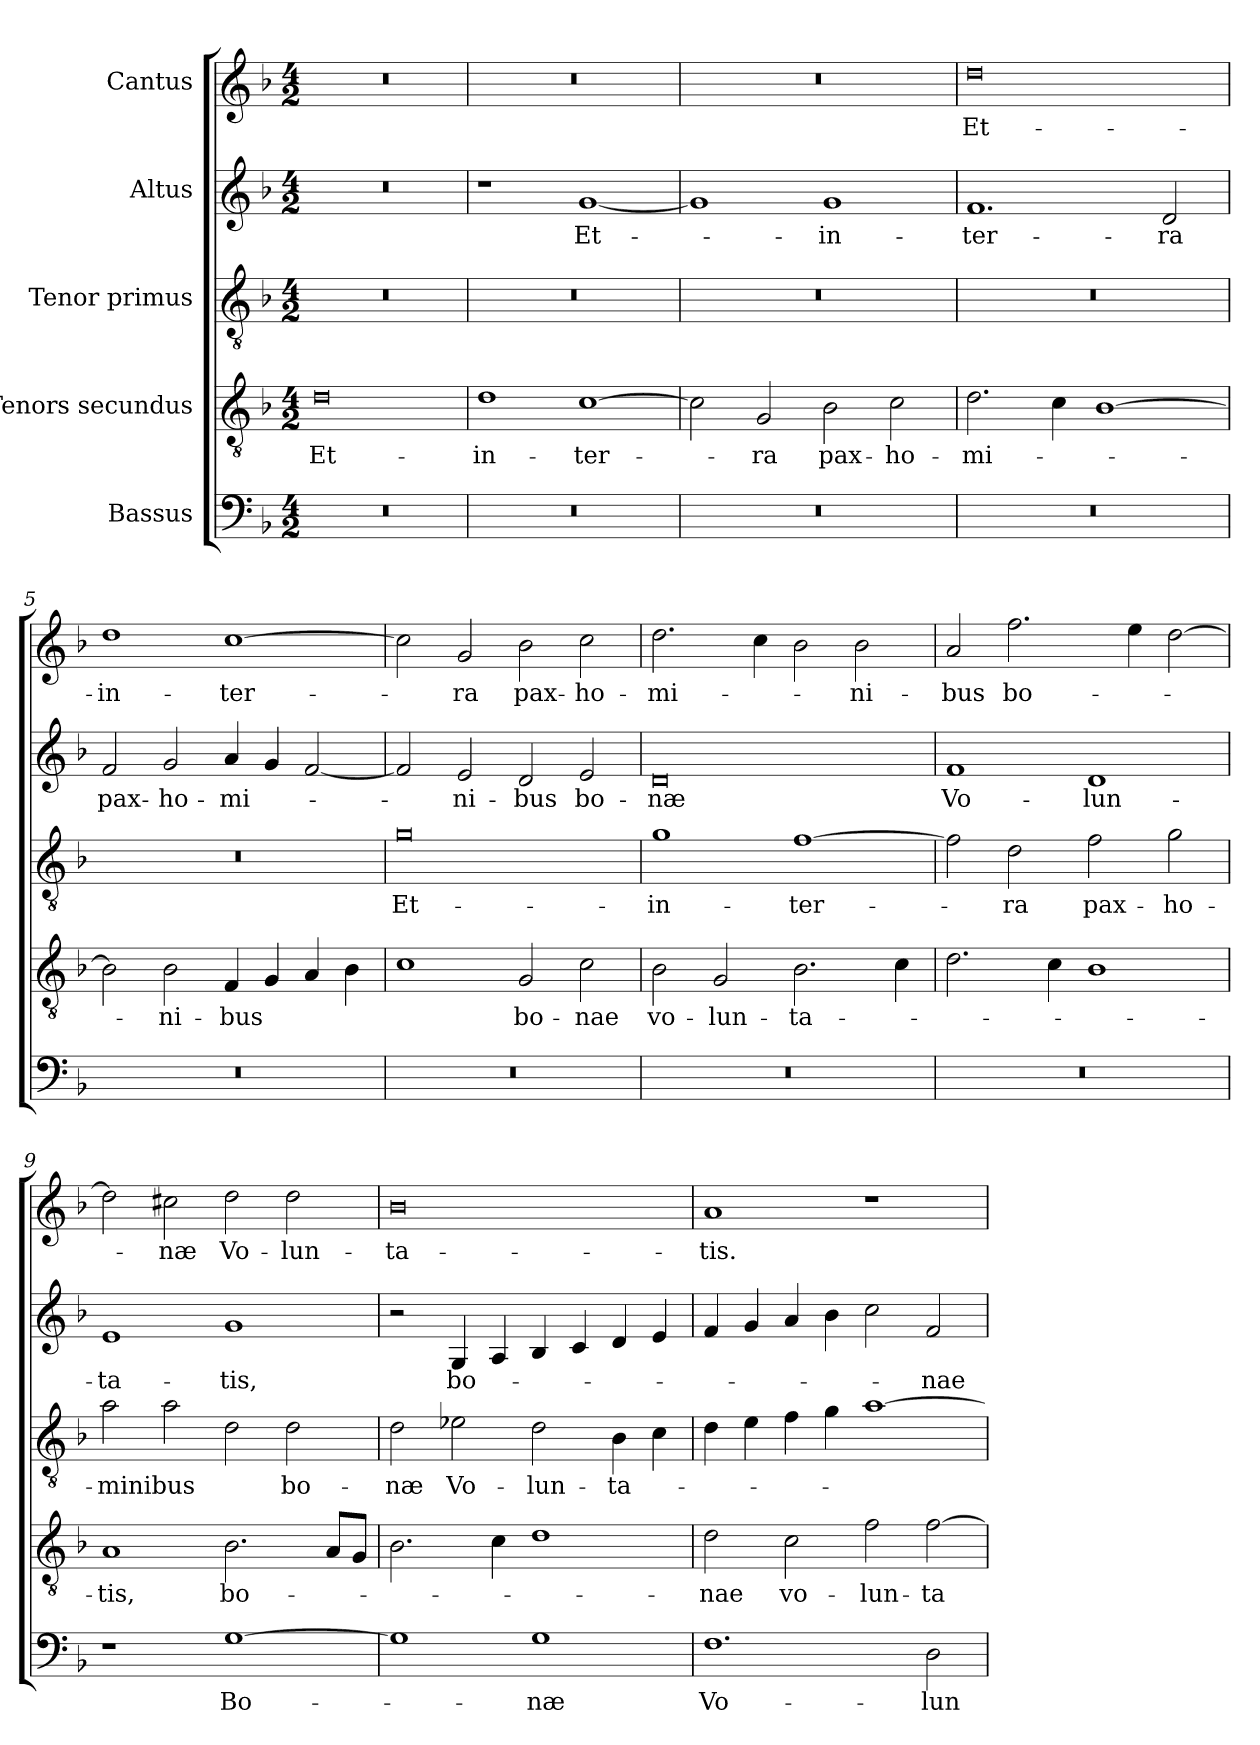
**kern	**text	**kern	**text	**kern	**text	**kern	**text	**kern	**text
*part5	*part5	*part4	*part4	*part3	*part3	*part2	*part2	*part1	*part1
*staff5	*staff5	*staff4	*staff4	*staff3	*staff3	*staff2	*staff2	*staff1	*staff1
*I"Bassus	*	*I"Tenors secundus	*	*I"Tenor primus	*	*I"Altus	*	*I"Cantus	*
*clefF4	*	*clefGv2	*	*clefGv2	*	*clefG2	*	*clefG2	*
*k[b-]	*	*k[b-]	*	*k[b-]	*	*k[b-]	*	*k[b-]	*
*M4/2	*	*M4/2	*	*M4/2	*	*M4/2	*	*M4/2	*
=1	=1	=1	=1	=1	=1	=1	=1	=1	=1
0r	.	0d\	Et-	0r	.	0r	.	0r	.
=2	=2	=2	=2	=2	=2	=2	=2	=2	=2
0r	.	1d\	in-	0r	.	1r	.	0r	.
.	.	[1c\	ter-	.	.	[1g/	Et-	.	.
=3	=3	=3	=3	=3	=3	=3	=3	=3	=3
0r	.	2c\]	.	0r	.	1g/]	.	0r	.
.	.	2G/	-ra	.	.	.	.	.	.
.	.	2B-\	pax-	.	.	1g/	in-	.	.
.	.	2c\	ho-	.	.	.	.	.	.
=4	=4	=4	=4	=4	=4	=4	=4	=4	=4
0r	.	2.d\	-mi-	0r	.	1.f/	ter-	0dd\	Et-
.	.	4c\	.	.	.	.	.	.	.
.	.	[1B-\	.	.	.	.	.	.	.
.	.	.	.	.	.	2d/	-ra	.	.
=5	=5	=5	=5	=5	=5	=5	=5	=5	=5
0r	.	2B-\]	.	0r	.	2f/	pax-	1dd\	in-
.	.	2B-\	-ni-	.	.	2g/	ho-	.	.
.	.	4F/	-bus	.	.	4a/	-mi-	[1cc\	ter-
.	.	4G/	.	.	.	4g/	.	.	.
.	.	4A/	.	.	.	[2f/	.	.	.
.	.	4B-\	.	.	.	.	.	.	.
=6	=6	=6	=6	=6	=6	=6	=6	=6	=6
0r	.	1c\	.	0g\	Et-	2f/]	.	2cc\]	.
.	.	.	.	.	.	2e/	-ni-	2g/	-ra
.	.	2G/	bo-	.	.	2d/	-bus	2b-\	pax-
.	.	2c\	-nae	.	.	2e/	bo-	2cc\	ho-
=7	=7	=7	=7	=7	=7	=7	=7	=7	=7
0r	.	2B-\	vo-	1g\	in-	0d/	-næ	2.dd\	-mi-
.	.	2G/	-lun-	.	.	.	.	.	.
.	.	.	.	.	.	.	.	4cc\	.
.	.	2.B-\	-ta-	[1f\	ter-	.	.	2b-\	.
.	.	.	.	.	.	.	.	2b-\	-ni-
.	.	4c\	.	.	.	.	.	.	.
=8	=8	=8	=8	=8	=8	=8	=8	=8	=8
0r	.	2.d\	.	2f\]	.	1f/	Vo-	2a/	-bus
.	.	.	.	2d\	-ra	.	.	2.ff\	bo-
.	.	4c\	.	.	.	.	.	.	.
.	.	1B-\	.	2f\	pax-	1d/	-lun-	.	.
.	.	.	.	.	.	.	.	4ee\	.
.	.	.	.	2g\	ho-	.	.	[2dd\	.
=9	=9	=9	=9	=9	=9	=9	=9	=9	=9
1r	.	1A/	-tis,	2a\	-minibus	1e/	-ta-	2dd\]	.
.	.	.	.	2a\	.	.	.	2cc#X\	-næ
[1G\	Bo-	2.B-\	bo-	2d\	.	1g/	-tis,	2dd\	Vo-
.	.	.	.	2d\	bo-	.	.	2dd\	-lun-
.	.	8A/L	.	.	.	.	.	.	.
.	.	8G/J	.	.	.	.	.	.	.
=10	=10	=10	=10	=10	=10	=10	=10	=10	=10
1G\]	.	2.B-\	.	2d\	-næ	2r	.	0b-\	-ta-
.	.	.	.	2e-X\	Vo-	4G/	bo-	.	.
.	.	4c\	.	.	.	4A/	.	.	.
1G\	-næ	1d\	.	2d\	-lun-	4B-/	.	.	.
.	.	.	.	.	.	4c/	.	.	.
.	.	.	.	4B-\	-ta-	4d/	.	.	.
.	.	.	.	4c\	.	4e/	.	.	.
=11	=11	=11	=11	=11	=11	=11	=11	=11	=11
1.F\	Vo-	2d\	-nae	4d\	.	4f/	.	1a/	-tis.
.	.	.	.	4e\	.	4g/	.	.	.
.	.	2c\	vo-	4f\	.	4a/	.	.	.
.	.	.	.	4g\	.	4b-\	.	.	.
.	.	2f\	-lun-	[1a\	.	2cc\	.	1r	.
2D\	-lun-	[2f\	-ta-	.	.	2f/	-nae	.	.
=	=	=	=	=	=	=	=	=	=
*-	*-	*-	*-	*-	*-	*-	*-	*-	*-
